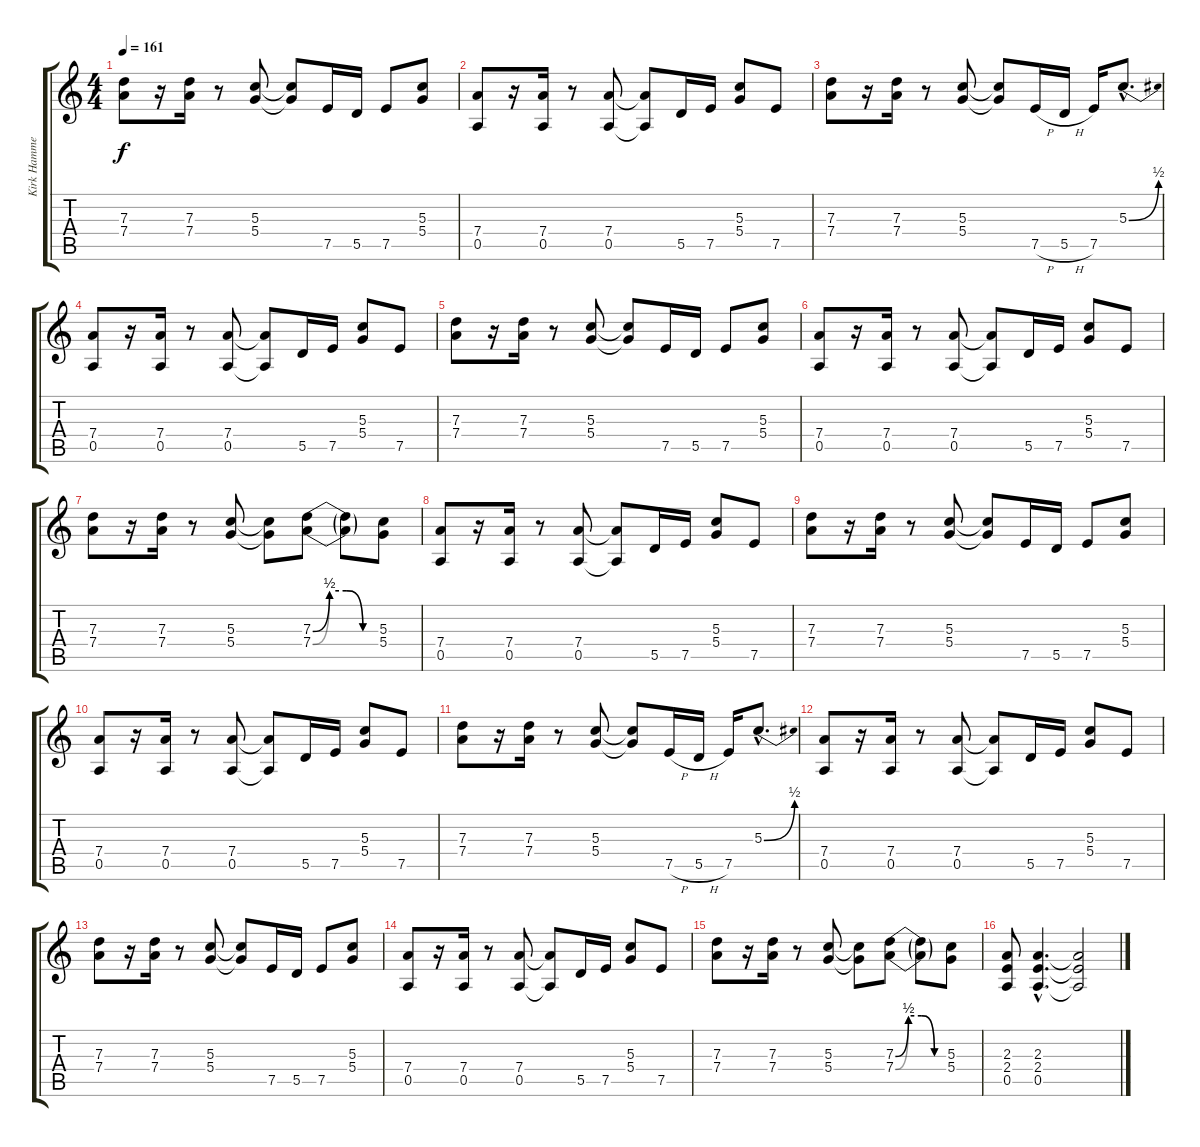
\track ("Kirk Hammet (Ov. Gtr)" "Kirk Hamme") {instrument overdrivenguitar}
\staff {score tabs}
\tuning (E4 B3 G3 D3 A2 E2) {hide}
\ts (4 4)
\tempo 161
\clef g2
\ks c
(7.3 7.4).8{dy f} r.16 (7.3 7.4).16 r.8 (5.3 5.4).8 (5.3{t} 5.4{t}).8 7.5.16 5.5.16 7.5.8 (5.3 5.4).8 |
(7.4 0.5).8 r.16 (7.4 0.5).16 r.8 (7.4 0.5).8 (7.4{t} 0.5{t}).8 5.5.16 7.5.16 (5.3 5.4).8 7.5.8 |
(7.3 7.4).8 r.16 (7.3 7.4).16 r.8 (5.3 5.4).8 (5.3{t} 5.4{t}).8 7.5{h}.16 5.5{h}.16 7.5.16 5.3{be (bend 0 0 60 2) hac}.8{d} |
(7.4 0.5).8 r.16 (7.4 0.5).16 r.8 (7.4 0.5).8 (7.4{t} 0.5{t}).8 5.5.16 7.5.16 (5.3 5.4).8 7.5.8 |
(7.3 7.4).8 r.16 (7.3 7.4).16 r.8 (5.3 5.4).8 (5.3{t} 5.4{t}).8 7.5.16 5.5.16 7.5.8 (5.3 5.4).8 |
(7.4 0.5).8 r.16 (7.4 0.5).16 r.8 (7.4 0.5).8 (7.4{t} 0.5{t}).8 5.5.16 7.5.16 (5.3 5.4).8 7.5.8 |
(7.3 7.4).8 r.16 (7.3 7.4).16 r.8 (5.3 5.4).8 (5.3{t} 5.4{t}).8 (7.3{be (custom 0 0 15 2 30 2 45 0 60 0)} 7.4{be (custom 0 0 15 2 30 2 45 0 60 0)}).8 (7.3{t} 7.4{t}).8 (5.3 5.4).8 |
(7.4 0.5).8 r.16 (7.4 0.5).16 r.8 (7.4 0.5).8 (7.4{t} 0.5{t}).8 5.5.16 7.5.16 (5.3 5.4).8 7.5.8 |
(7.3 7.4).8 r.16 (7.3 7.4).16 r.8 (5.3 5.4).8 (5.3{t} 5.4{t}).8 7.5.16 5.5.16 7.5.8 (5.3 5.4).8 |
(7.4 0.5).8 r.16 (7.4 0.5).16 r.8 (7.4 0.5).8 (7.4{t} 0.5{t}).8 5.5.16 7.5.16 (5.3 5.4).8 7.5.8 |
(7.3 7.4).8 r.16 (7.3 7.4).16 r.8 (5.3 5.4).8 (5.3{t} 5.4{t}).8 7.5{h}.16 5.5{h}.16 7.5.16 5.3{be (bend 0 0 60 2) hac}.8{d} |
(7.4 0.5).8 r.16 (7.4 0.5).16 r.8 (7.4 0.5).8 (7.4{t} 0.5{t}).8 5.5.16 7.5.16 (5.3 5.4).8 7.5.8 |
(7.3 7.4).8 r.16 (7.3 7.4).16 r.8 (5.3 5.4).8 (5.3{t} 5.4{t}).8 7.5.16 5.5.16 7.5.8 (5.3 5.4).8 |
(7.4 0.5).8 r.16 (7.4 0.5).16 r.8 (7.4 0.5).8 (7.4{t} 0.5{t}).8 5.5.16 7.5.16 (5.3 5.4).8 7.5.8 |
(7.3 7.4).8 r.16 (7.3 7.4).16 r.8 (5.3 5.4).8 (5.3{t} 5.4{t}).8 (7.3{be (custom 0 0 15 2 30 2 45 0 60 0)} 7.4{be (custom 0 0 15 2 30 2 45 0 60 0)}).8 (7.3{t} 7.4{t}).8 (5.3 5.4).8 |
(2.3 2.4 0.5).8 (2.3{hac} 2.4{hac} 0.5{hac}).4{d} (2.3{t} 2.4{t} 0.5{t}).2
